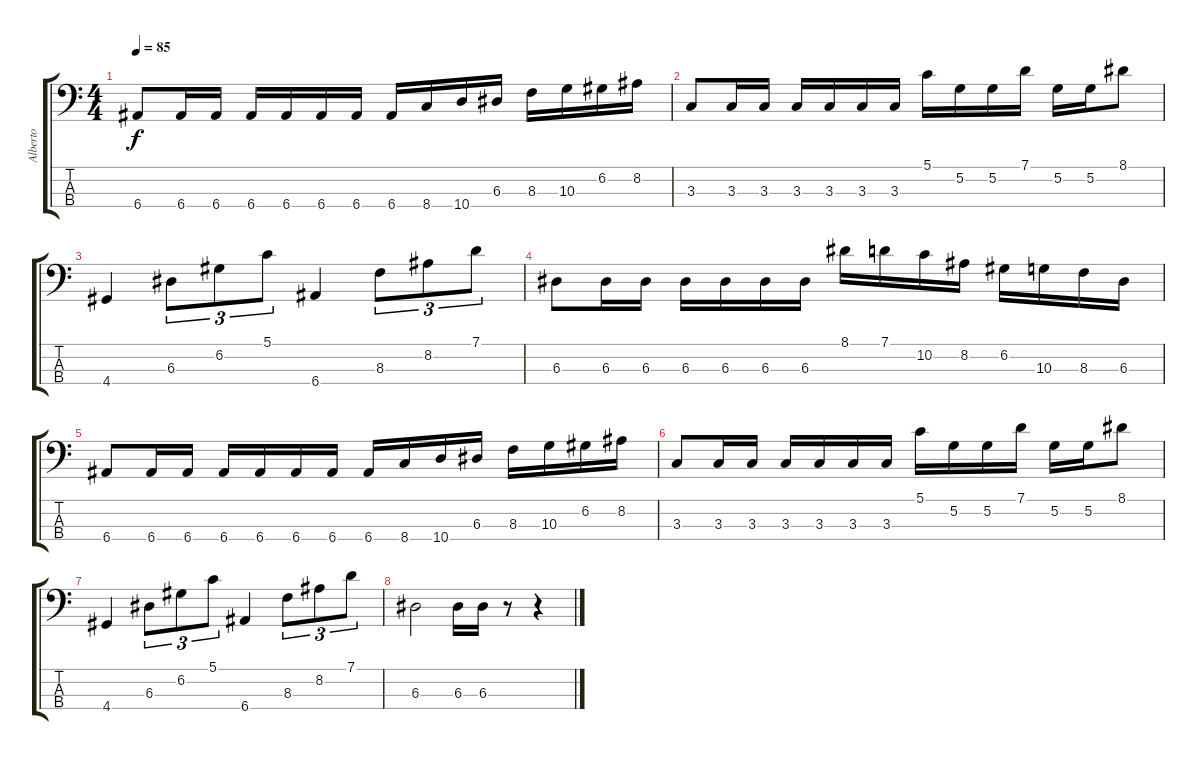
\track ("Alberto" "Alberto") {instrument electricbasspick}
\staff {score tabs}
\tuning (G2 D2 A1 E1) {hide}
\ts (4 4)
\tempo 85
\clef f4
\ks c
6.4.8{dy f} 6.4.16 6.4.16 6.4.16 6.4.16 6.4.16 6.4.16 6.4.16 8.4.16 10.4.16 6.3.16 8.3.16 10.3.16 6.2.16 8.2.16 |
3.3.8 3.3.16 3.3.16 3.3.16 3.3.16 3.3.16 3.3.16 5.1.16 5.2.16 5.2.16 7.1.16 5.2.16 5.2.16 8.1.8 |
4.4.4 6.3.8{tu (3 2)} 6.2.8{tu (3 2)} 5.1.8{tu (3 2)} 6.4.4 8.3.8{tu (3 2)} 8.2.8{tu (3 2)} 7.1.8{tu (3 2)} |
6.3.8 6.3.16 6.3.16 6.3.16 6.3.16 6.3.16 6.3.16 8.1.16 7.1.16 10.2.16 8.2.16 6.2.16 10.3.16 8.3.16 6.3.16 |
6.4.8 6.4.16 6.4.16 6.4.16 6.4.16 6.4.16 6.4.16 6.4.16 8.4.16 10.4.16 6.3.16 8.3.16 10.3.16 6.2.16 8.2.16 |
3.3.8 3.3.16 3.3.16 3.3.16 3.3.16 3.3.16 3.3.16 5.1.16 5.2.16 5.2.16 7.1.16 5.2.16 5.2.16 8.1.8 |
4.4.4 6.3.8{tu (3 2)} 6.2.8{tu (3 2)} 5.1.8{tu (3 2)} 6.4.4 8.3.8{tu (3 2)} 8.2.8{tu (3 2)} 7.1.8{tu (3 2)} |
6.3.2 6.3.16 6.3.16 r.8 r.4
